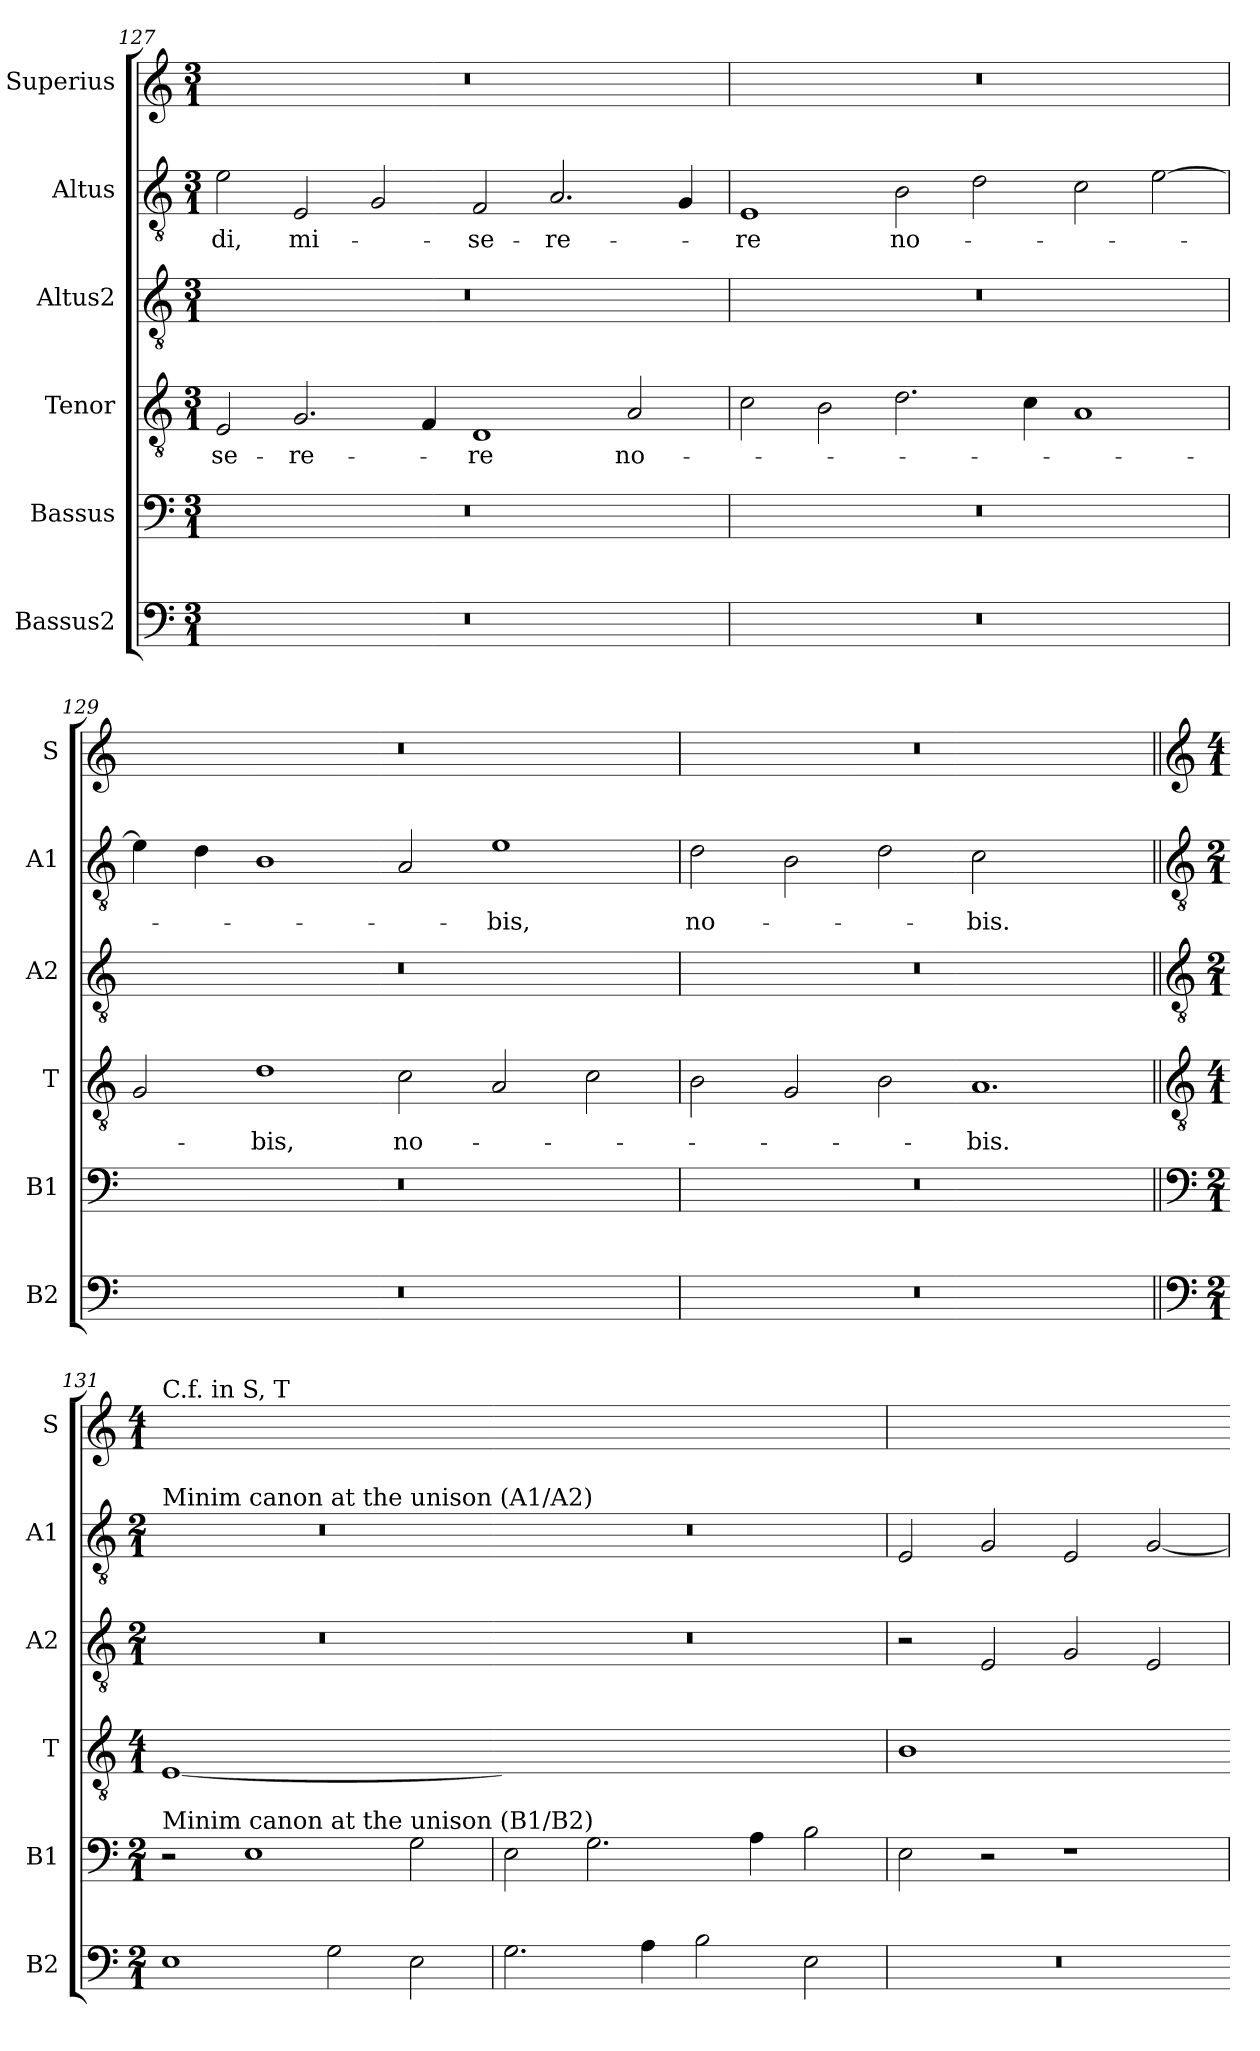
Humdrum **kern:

**kern	**kern	**kern	**text	**kern	**kern	**text	**kern
*part6	*part5	*part4	*part4	*part3	*part2	*part2	*part1
*staff6	*staff5	*staff4	*staff4	*staff3	*staff2	*staff2	*staff1
*I"Bassus2	*I"Bassus	*I"Tenor	*	*I"Altus2	*I"Altus	*	*I"Superius
*I'B2	*I'B1	*I'T	*	*I'A2	*I'A1	*	*I'S
*clefF4	*clefF4	*clefGv2	*	*clefGv2	*clefGv2	*	*clefG2
*k[]	*k[]	*k[]	*	*k[]	*k[]	*	*k[]
*M3/1	*M3/1	*M3/1	*	*M3/1	*M3/1	*	*M3/1
=127	=127	=127	=127	=127	=127	=127	=127
0.r	0.r	2E/	-se-	0.r	2e\	-di,	0.r
.	.	2.G/	-re-	.	2E/	mi-	.
.	.	.	.	.	2G/	.	.
.	.	4F/	.	.	.	.	.
.	.	1D	-re	.	2F/	-se-	.
.	.	.	.	.	2.A/	-re-	.
.	.	2A/	no-	.	.	.	.
.	.	.	.	.	4G/	.	.
=128	=128	=128	=128	=128	=128	=128	=128
0.r	0.r	2c\	.	0.r	1E	-re	0.r
.	.	2B\	.	.	.	.	.
.	.	2.d\	.	.	2B\	no-	.
.	.	.	.	.	2d\	.	.
.	.	4c\	.	.	.	.	.
.	.	1A	.	.	2c\	.	.
.	.	.	.	.	[2e\	.	.
=129	=129	=129	=129	=129	=129	=129	=129
0.r	0.r	2G/	.	0.r	4e\]	.	0.r
.	.	.	.	.	4d\	.	.
.	.	1d	-bis,	.	1B	.	.
.	.	2c\	no-	.	2A/	.	.
.	.	2A/	.	.	1e	-bis,	.
.	.	2c\	.	.	.	.	.
=130	=130	=130	=130	=130	=130	=130	=130
0.r	0.r	2B\	.	0.r	2d\	no-	0.r
.	.	2G/	.	.	2B\	.	.
.	.	2B\	.	.	2d\	.	.
!	!	!	!	!	!LO:N:vis=2	!	!
.	.	1.A	-bis.	.	1.c	-bis.	.
!!LO:LB:g=z
=131||	=131||	=131||	=131||	=131||	=131||	=131||	=131||
*clefF4	*clefF4	*clefGv2	*	*clefGv2	*clefGv2	*	*clefG2
*k[]	*k[]	*k[]	*	*k[]	*k[]	*	*k[]
*M2/1	*M2/1	*M4/1	*	*M2/1	*M2/1	*	*M4/1
!	!	!	!	!	!	!	!LO:TX:a:t=C.f. in S, T
!	!	!	!	!	!LO:TX:a:t=Minim canon at the unison (A1/A2)	!	!
!	!LO:TX:a:t=Minim canon at the unison (B1/B2)	!	!	!	!	!	!
!	!	!LO:N:vis=1	!	!	!	!	!LO:N:vis=1
1E	2r	[0E	.	0r	0r	.	0r
.	1E	.	.	.	.	.	.
2G\	.	.	.	.	.	.	.
2E\	2G\	.	.	.	.	.	.
=132	=132	=132-	=132-	=132	=132	=132-	=132-
!	!	!LO:N:vis=1	!	!	!	!	!LO:N:vis=1
2.G\	2E\	0Eyy]	.	0r	0r	.	0ryy
.	2.G\	.	.	.	.	.	.
4A\	.	.	.	.	.	.	.
2B\	.	.	.	.	.	.	.
.	4A\	.	.	.	.	.	.
2E\	2B\	.	.	.	.	.	.
=133	=133	=133	=133	=133	=133	=133	=133
!	!	!LO:N:vis=1	!	!	!	!	!LO:N:vis=1
0r	2E\	0B	.	2r	2E/	.	0r
.	2r	.	.	2E/	2G/	.	.
.	1r	.	.	2G/	2E/	.	.
.	.	.	.	2E/	[2G/	.	.
=	=	=-	=-	=	=	=-	=-
*-	*-	*-	*-	*-	*-	*-	*-
